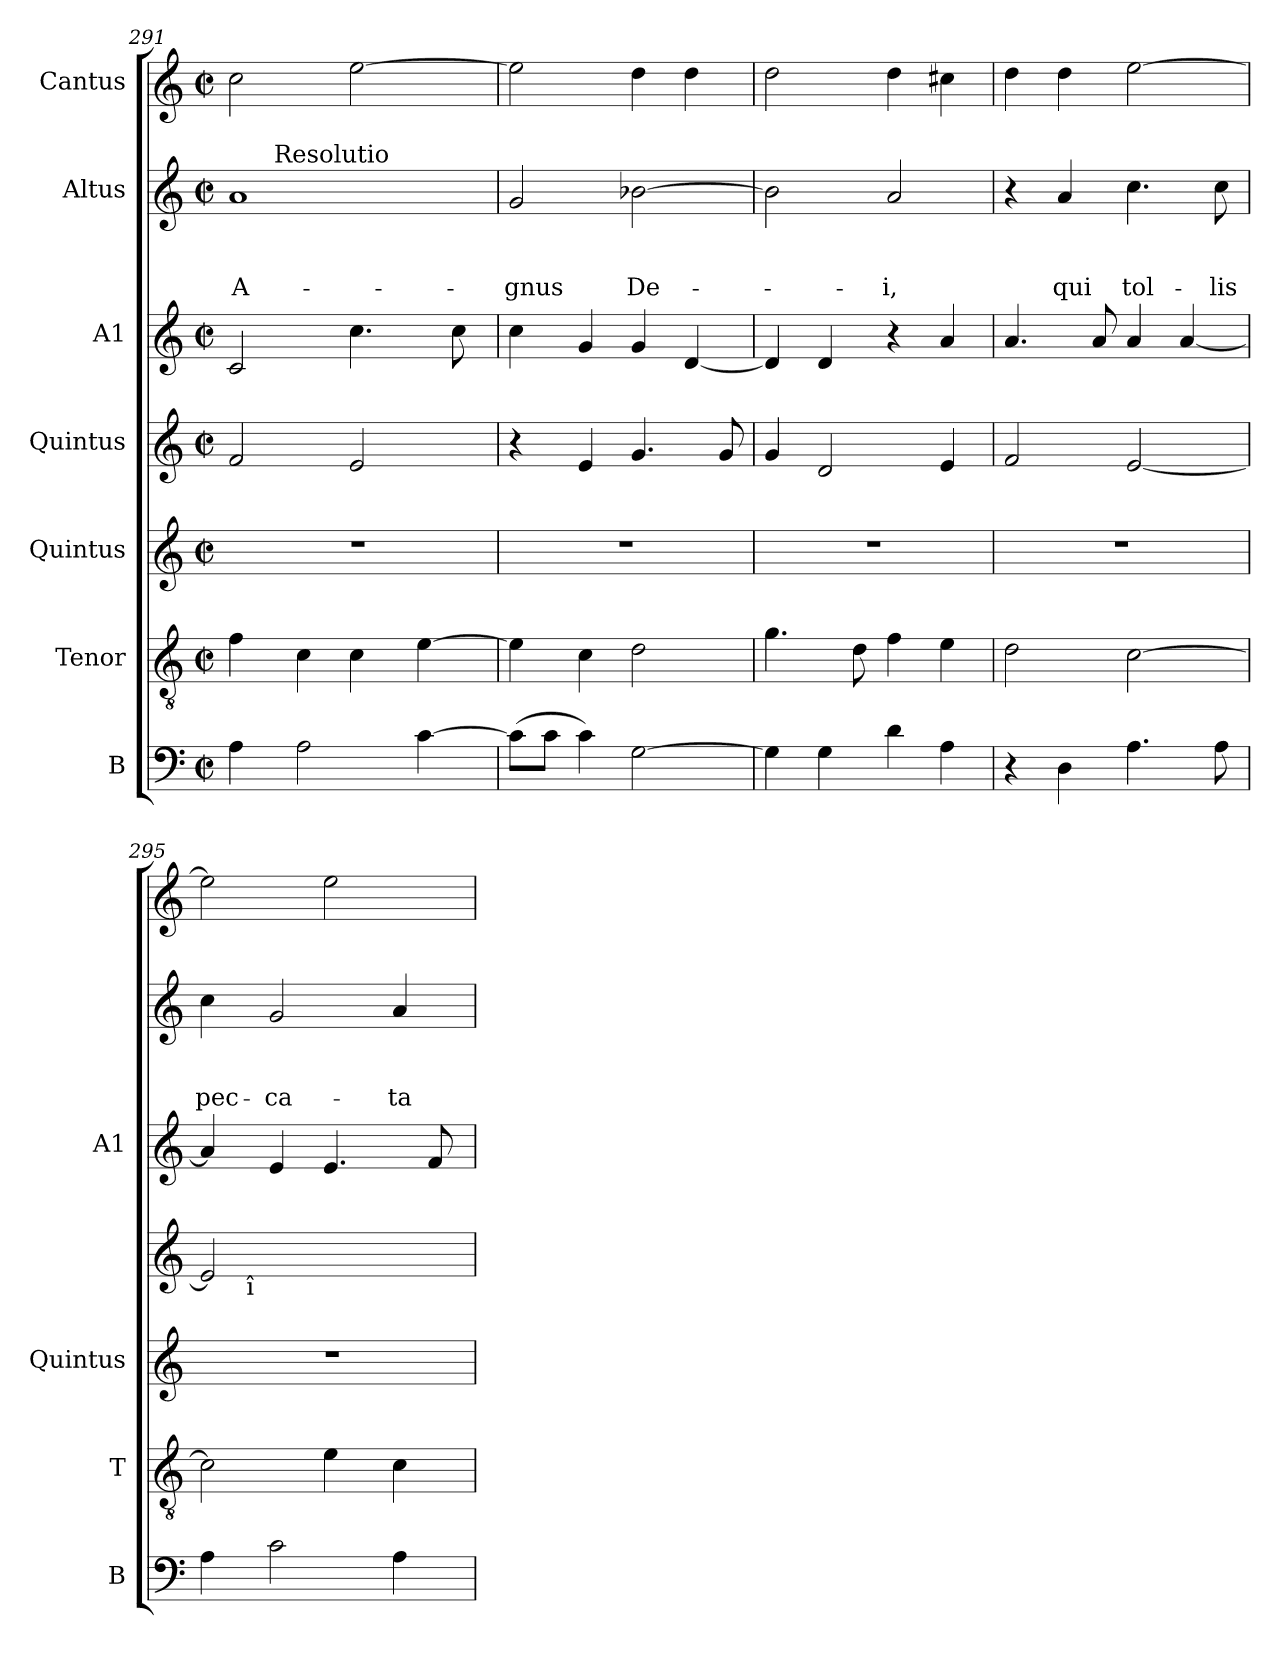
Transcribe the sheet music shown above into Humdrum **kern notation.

**kern	**kern	**kern	**kern	**kern	**text	**kern	**text	**text	**text	**kern
*part7	*part6	*part5	*part4	*part3	*part3	*part2	*part2	*part2	*part2	*part1
*staff7	*staff6	*staff5	*staff4	*staff3	*staff3	*staff2	*staff2	*staff2	*staff2	*staff1
*I"B	*I"Tenor	*I"Quintus	*I"Quintus	*I"A1	*	*I"Altus	*	*	*	*I"Cantus
*I'B	*I'T	*I'Quintus	*	*I'A1	*	*	*	*	*	*
!!LO:LB:g=z
*clefF4	*clefGv2	*clefG2	*clefG2	*clefG2	*	*clefG2	*	*	*	*clefG2
*k[]	*k[]	*k[]	*k[]	*k[]	*	*k[]	*	*	*	*k[]
*C:	*C:	*C:	*C:	*C:	*	*C:	*	*	*	*C:
*M2/2	*M2/2	*M2/2	*M2/2	*M2/2	*	*M2/2	*	*	*	*M2/2
*met(c|)	*met(c|)	*met(c|)	*met(c|)	*met(c|)	*	*met(c|)	*	*	*	*met(c|)
=291	=291	=291	=291	=291	=291	=291	=291	=291	=291	=291
!	!	!	!	!	!	!	!	!	!LO:LY:b	!
*	*	*	*	*	*	*^	*	*	*	*
4A\	4f\	1r	2f/	2c/	.	1a	8.ryy	.	.	A-	2cc\
!	!	!	!	!	!	!	!LO:TX:a:t=Resolutio	!	!	!	!
.	.	.	.	.	.	.	2ryy	.	.	.	.
2A\	4c\	.	.	.	.	.	.	.	.	.	.
.	4c\	.	2e/	4.cc\	.	.	.	.	.	.	[>2ee\
.	.	.	.	.	.	.	4ryy	.	.	.	.
[>4c\	[>4e\	.	.	.	.	.	.	.	.	.	.
.	.	.	.	8cc\	.	.	.	.	.	.	.
.	.	.	.	.	.	.	16ryy	.	.	.	.
=292	=292	=292	=292	=292	=292	=292	=292	=292	=292	=292	=292
!	!	!	!	!	!	!	!	!	!	!LO:LY:b	!
*	*	*	*	*	*	*v	*v	*	*	*	*
(>8c\L]	4e\]	1r	4r	4cc\	.	2g/	.	.	-gnus	2ee\]
8c\J	.	.	.	.	.	.	.	.	.	.
4c\)	4c\	.	4e/	4g/	.	.	.	.	.	.
!	!	!	!	!	!	!	!	!	!LO:LY:b	!
[>2G\	2d\	.	4.g/	4g/	.	[>2b-X\	.	.	De-	4dd\
.	.	.	.	[<4d/	.	.	.	.	.	4dd\
.	.	.	8g/	.	.	.	.	.	.	.
=293	=293	=293	=293	=293	=293	=293	=293	=293	=293	=293
4G\]	4.g\	1r	4g/	4d/]	.	2b-\]	.	.	.	2dd\
4G\	.	.	2d/	4d/	.	.	.	.	.	.
.	8d\	.	.	.	.	.	.	.	.	.
!	!	!	!	!	!	!	!	!	!LO:LY:b	!
4d\	4f\	.	.	4r	.	2a/	.	.	-i,	4dd\
4A\	4e\	.	4e/	4a/	.	.	.	.	.	4cc#X\
=294	=294	=294	=294	=294	=294	=294	=294	=294	=294	=294
4r	2d\	1r	2f/	4.a/	.	4r	.	.	.	4dd\
!	!	!	!	!	!	!	!	!	!LO:LY:b	!
4D\	.	.	.	.	.	4a/	.	.	qui	4dd\
.	.	.	.	8a/	.	.	.	.	.	.
!	!	!	!	!	!	!	!	!	!LO:LY:b	!
4.A\	[>2c\	.	[<2e/	4a/	.	4.cc\	.	.	tol-	[>2ee\
.	.	.	.	[<4a/	.	.	.	.	.	.
!	!	!	!	!	!	!	!	!	!LO:LY:b	!
8A\	.	.	.	.	.	8cc\	.	.	-lis	.
=295	=295	=295	=295	=295	=295	=295	=295	=295	=295	=295
!	!	!	!	!	!	!	!	!	!LO:LY:b	!
*	*	*	*^	*	*	*	*	*	*	*
4A\	2c\]	1r	2e/]	8.ryy	4a/]	.	4cc\	.	.	pec-	2ee\]
!	!	!	!	!LO:TX:b:t=î	!	!	!	!	!	!	!
.	.	.	.	2ryy	.	.	.	.	.	.	.
!	!	!	!	!	!	!	!	!	!	!LO:LY:b	!
2c\	.	.	.	.	4e/	.	2g/	.	.	-ca-	.
.	4e\	.	2ryy	.	4.e/	.	.	.	.	.	2ee\
.	.	.	.	4ryy	.	.	.	.	.	.	.
!	!	!	!	!	!	!	!	!	!	!LO:LY:b	!
4A\	4c\	.	.	.	.	.	4a/	.	.	-ta	.
.	.	.	.	.	8f/	.	.	.	.	.	.
.	.	.	.	16ryy	.	.	.	.	.	.	.
*	*	*	*v	*v	*	*	*	*	*	*	*
=	=	=	=	=	=	=	=	=	=	=
*-	*-	*-	*-	*-	*-	*-	*-	*-	*-	*-
